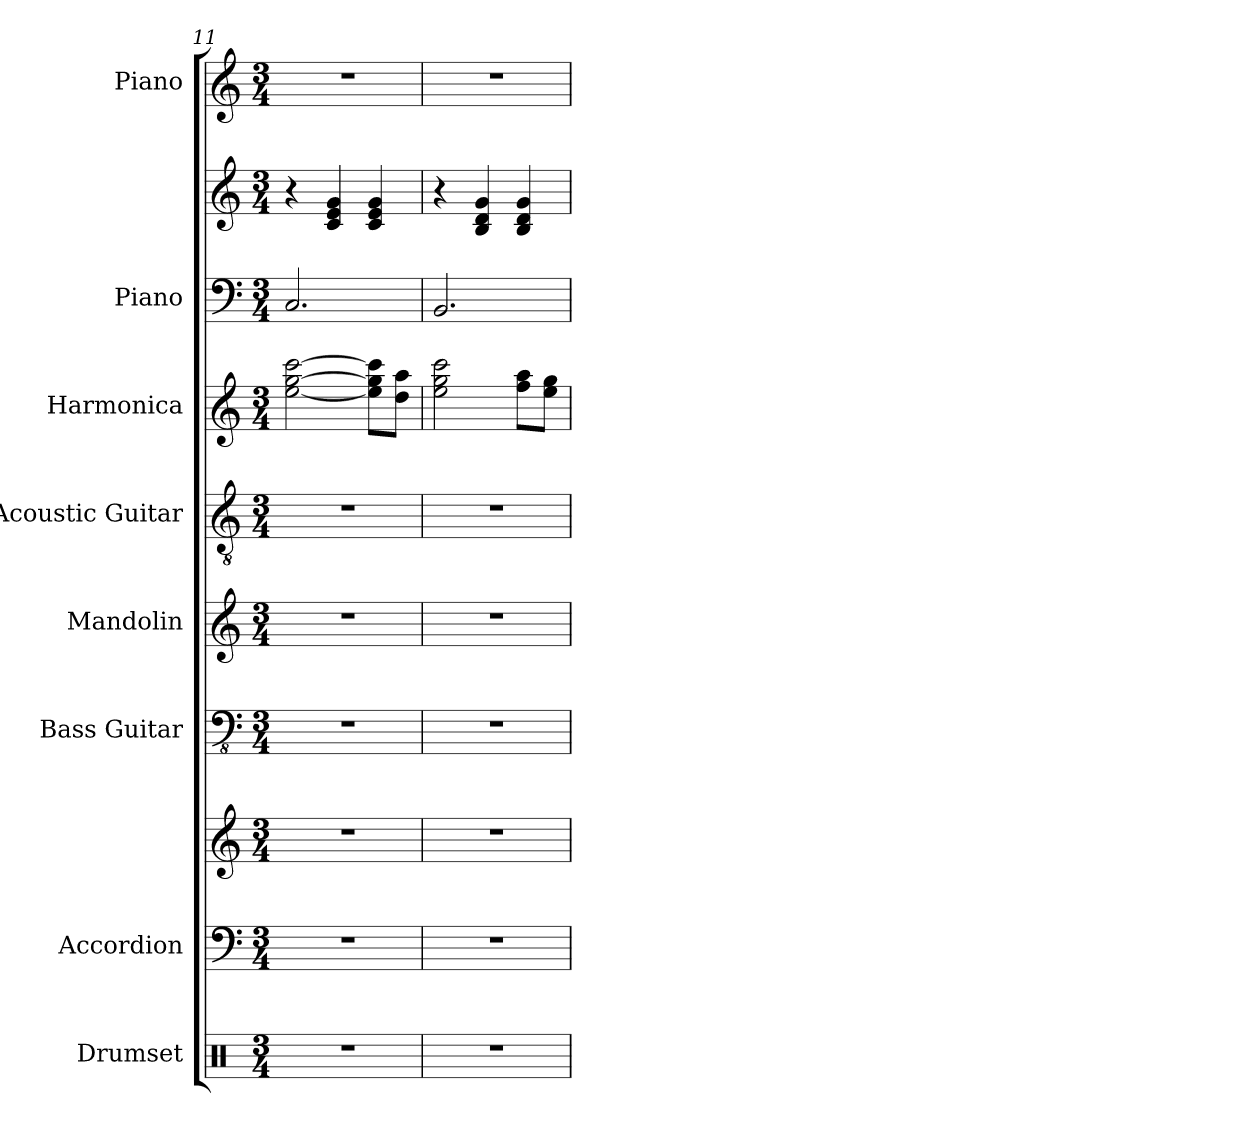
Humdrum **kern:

**kern	**kern	**kern	**kern	**kern	**kern	**kern	**kern	**kern	**kern
*part8	*part7	*part7	*part6	*part5	*part4	*part3	*part2	*part2	*part1
*staff10	*staff9	*staff8	*staff7	*staff6	*staff5	*staff4	*staff3	*staff2	*staff1
*I"Drumset	*I"Accordion	*	*I"Bass Guitar	*I"Mandolin	*I"Acoustic Guitar	*I"Harmonica	*I"Piano	*	*I"Piano
*I'Drs.	*I'Acc.	*	*I'B. Guit.	*I'Mdn.	*I'Guit.	*I'Harm.	*I'Pno.	*	*I'Pno.
*clefX	*clefF4	*clefG2	*clefFv4	*clefG2	*clefGv2	*clefG2	*clefF4	*clefG2	*clefG2
*k[]	*k[]	*k[]	*k[]	*k[]	*k[]	*k[]	*k[]	*k[]	*k[]
*M3/4	*M3/4	*M3/4	*M3/4	*M3/4	*M3/4	*M3/4	*M3/4	*M3/4	*M3/4
=11	=11	=11	=11	=11	=11	=11	=11	=11	=11
2.r	2.r	2.r	2.r	2.r	2.r	[2ee\ [2gg\ [2ccc\	2.C/	4r	2.r
.	.	.	.	.	.	.	.	4c/ 4e/ 4g/	.
.	.	.	.	.	.	8ee\] 8gg\] 8ccc\]L	.	4c/ 4e/ 4g/	.
.	.	.	.	.	.	8dd\ 8aa\J	.	.	.
=12	=12	=12	=12	=12	=12	=12	=12	=12	=12
2.r	2.r	2.r	2.r	2.r	2.r	2ee\ 2gg\ 2ccc\	2.BB/	4r	2.r
.	.	.	.	.	.	.	.	4B/ 4d/ 4g/	.
.	.	.	.	.	.	8ff\ 8aa\L	.	4B/ 4d/ 4g/	.
.	.	.	.	.	.	8ee\ 8gg\J	.	.	.
=	=	=	=	=	=	=	=	=	=
*-	*-	*-	*-	*-	*-	*-	*-	*-	*-
